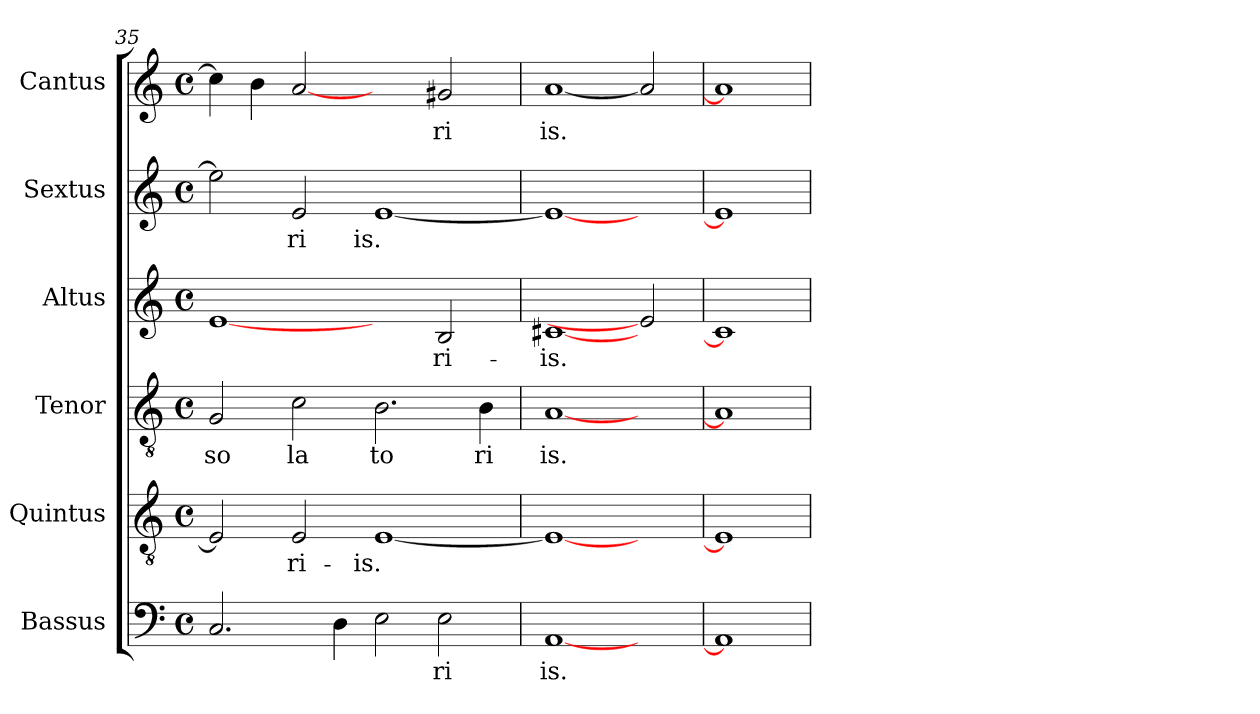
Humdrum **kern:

**kern	**text	**kern	**text	**kern	**text	**kern	**text	**kern	**text	**kern	**text
*part6	*part6	*part5	*part5	*part4	*part4	*part3	*part3	*part2	*part2	*part1	*part1
*staff6	*staff6	*staff5	*staff5	*staff4	*staff4	*staff3	*staff3	*staff2	*staff2	*staff1	*staff1
*I"Bassus	*	*I"Quintus	*	*I"Tenor	*	*I"Altus	*	*I"Sextus	*	*I"Cantus	*
*clefF4	*	*clefGv2	*	*clefGv2	*	*clefG2	*	*clefG2	*	*clefG2	*
*M4/4	*	*M4/4	*	*M4/4	*	*M4/4	*	*M4/4	*	*M4/4	*
*met(c)	*	*met(c)	*	*met(c)	*	*met(c)	*	*met(c)	*	*met(c)	*
=35	=35	=35	=35	=35	=35	=35	=35	=35	=35	=35	=35
!	!	!	!	!	!LO:LY:b:cj	!	!	!	!	!	!
2.C/	.	2E/]	.	2G/	so	[1e	.	2ee\]	.	4cc\]	.
.	.	.	.	.	.	.	.	.	.	4b\	.
!	!	!	!LO:LY:b:cj	!	!LO:LY:b:cj	!	!	!	!LO:LY:b:cj	!	!
.	.	2E/	-ri-	2c\	la	.	.	2e/	ri	[2a	.
4D\	.	.	.	.	.	.	.	.	.	.	.
!	!	!	!LO:LY:b:cj	!	!LO:LY:b:cj	!	!	!	!LO:LY:b:cj	!	!
2E\	.	[<1E	-is.	2.B\	to	2ryy	.	[<1e	is.	2ryy	.
!	!LO:LY:b:cj	!	!	!	!	!	!LO:LY:b:cj	!	!	!	!LO:LY:b:cj
2E\	ri	.	.	.	.	2B/	-ri-	.	.	2g#X/	ri
!	!	!	!	!	!LO:LY:b:cj	!	!	!	!	!	!
.	.	.	.	4B\	ri	.	.	.	.	.	.
=36	=36	=36	=36	=36	=36	=36	=36	=36	=36	=36	=36
!	!LO:LY:b:cj	!	!	!	!LO:LY:b:cj	!	!LO:LY:b:cj	!	!	!	!LO:LY:b:cj
[1AA	is.	1E_	.	[1A	is.	[1c#X	-is.	1e_	.	[1a	is.
2ryy	.	2ryy	.	2ryy	.	2e]	.	2ryy	.	2a]	.
=37	=37!	=37	=37!	=37	=37!	=37	=37!	=37	=37!	=37!	=37!
1AA]	.	1E]	.	1A]	.	1c#]	.	1e]	.	1a]	.
=	=	=	=	=	=	=	=	=	=	=	=
*-	*-	*-	*-	*-	*-	*-	*-	*-	*-	*-	*-
